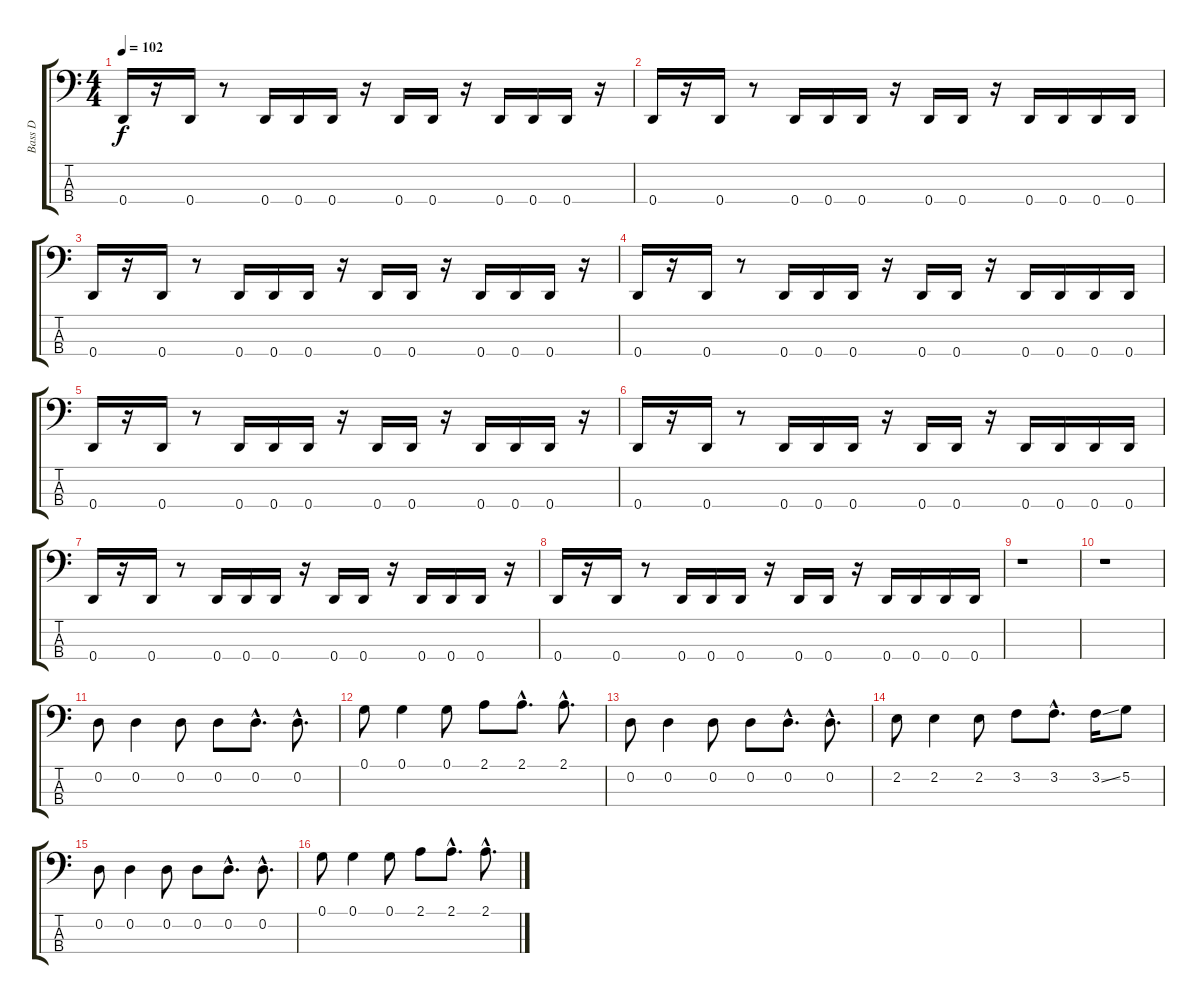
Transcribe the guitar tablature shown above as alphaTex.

\track ("Bass D" "Bass D") {instrument electricbassfinger}
\staff {score tabs}
\tuning (G2 D2 A1 D1) {hide}
\ts (4 4)
\tempo 102
\clef f4
\ks c
0.4.16{dy f instrument slapbass1} r.16 0.4.16 r.8 0.4.16 0.4.16 0.4.16 r.16 0.4.16 0.4.16 r.16 0.4.16 0.4.16 0.4.16 r.16 |
0.4.16{instrument slapbass1} r.16 0.4.16 r.8 0.4.16 0.4.16 0.4.16 r.16 0.4.16 0.4.16 r.16 0.4.16 0.4.16 0.4.16 0.4.16 |
0.4.16{instrument slapbass1} r.16 0.4.16 r.8 0.4.16 0.4.16 0.4.16 r.16 0.4.16 0.4.16 r.16 0.4.16 0.4.16 0.4.16 r.16 |
0.4.16{instrument slapbass1} r.16 0.4.16 r.8 0.4.16 0.4.16 0.4.16 r.16 0.4.16 0.4.16 r.16 0.4.16 0.4.16 0.4.16 0.4.16 |
0.4.16{instrument slapbass1} r.16 0.4.16 r.8 0.4.16 0.4.16 0.4.16 r.16 0.4.16 0.4.16 r.16 0.4.16 0.4.16 0.4.16 r.16 |
0.4.16{instrument slapbass1} r.16 0.4.16 r.8 0.4.16 0.4.16 0.4.16 r.16 0.4.16 0.4.16 r.16 0.4.16 0.4.16 0.4.16 0.4.16 |
0.4.16{instrument slapbass1} r.16 0.4.16 r.8 0.4.16 0.4.16 0.4.16 r.16 0.4.16 0.4.16 r.16 0.4.16 0.4.16 0.4.16 r.16 |
0.4.16{instrument slapbass1} r.16 0.4.16 r.8 0.4.16 0.4.16 0.4.16 r.16 0.4.16 0.4.16 r.16 0.4.16 0.4.16 0.4.16 0.4.16 |
r.1 |
r.1 |
0.2.8{instrument electricbassfinger} 0.2.4 0.2.8 0.2.8 0.2{hac}.8{d} 0.2{hac}.8{d} |
0.1.8 0.1.4 0.1.8 2.1.8 2.1{hac}.8{d} 2.1{hac}.8{d} |
0.2.8{instrument electricbassfinger} 0.2.4 0.2.8 0.2.8 0.2{hac}.8{d} 0.2{hac}.8{d} |
2.2.8 2.2.4 2.2.8 3.2.8 3.2{hac}.8{d} 3.2{ss}.16 5.2.8 |
0.2.8{instrument electricbassfinger} 0.2.4 0.2.8 0.2.8 0.2{hac}.8{d} 0.2{hac}.8{d} |
0.1.8 0.1.4 0.1.8 2.1.8 2.1{hac}.8{d} 2.1{hac}.8{d}
